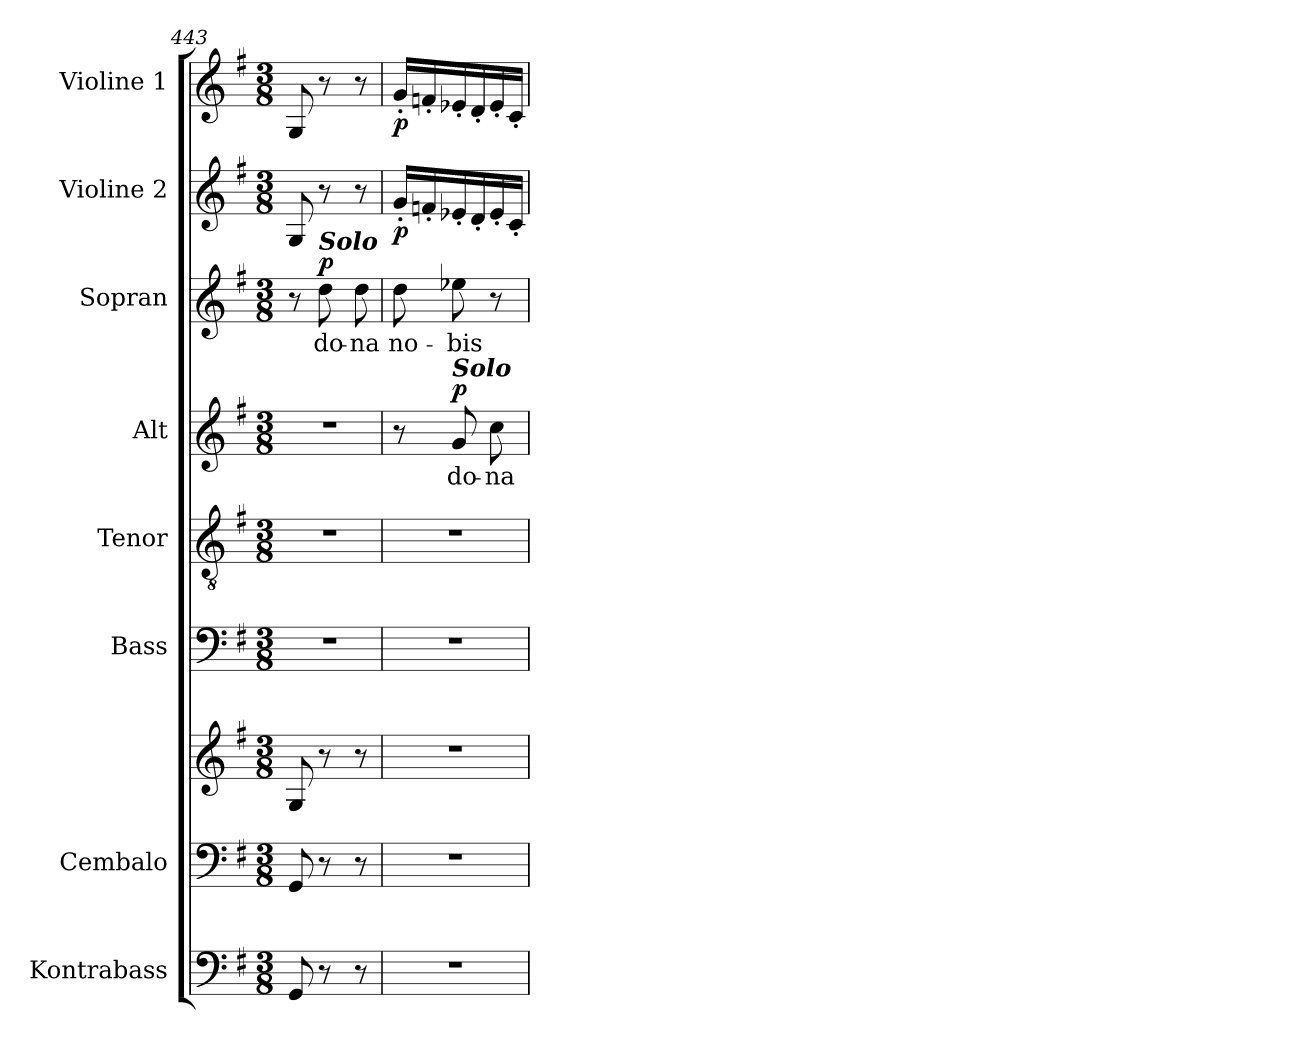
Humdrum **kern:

**kern	**kern	**kern	**kern	**kern	**kern	**text	**dynam	**kern	**text	**dynam	**kern	**dynam	**kern	**dynam
*part8	*part7	*part7	*part6	*part5	*part4	*part4	*part4	*part3	*part3	*part3	*part2	*part2	*part1	*part1
*staff9	*staff8	*staff7	*staff6	*staff5	*staff4	*staff4	*staff4	*staff3	*staff3	*staff3	*staff2	*staff2	*staff1	*staff1
*I"Kontrabass	*I"Cembalo	*	*I"Bass	*I"Tenor	*I"Alt	*	*	*I"Sopran	*	*	*I"Violine 2	*	*I"Violine 1	*
*I'Kb.	*I'Cemb.	*	*I'B.	*I'T.	*I'A.	*	*	*I'S.	*	*	*I'Vl. 2	*	*I'Vl. 1	*
*clefF4	*clefF4	*clefG2	*clefF4	*clefGv2	*clefG2	*	*	*clefG2	*	*	*clefG2	*	*clefG2	*
*ITrd7c12	*	*	*	*	*	*	*	*	*	*	*	*	*	*
*k[f#]	*k[f#]	*k[f#]	*k[f#]	*k[f#]	*k[f#]	*	*	*k[f#]	*	*	*k[f#]	*	*k[f#]	*
*G:	*G:	*G:	*G:	*G:	*G:	*	*	*G:	*	*	*G:	*	*G:	*
*M3/8	*M3/8	*M3/8	*M3/8	*M3/8	*M3/8	*	*	*M3/8	*	*	*M3/8	*	*M3/8	*
=443	=443	=443	=443	=443	=443	=443	=443	=443	=443	=443	=443	=443	=443	=443
8GGG/	8GG/	8G/	4.r	4.r	4.r	.	.	8r	.	.	8G/	.	8G/	.
!	!	!	!	!	!	!	!	!LO:TX:a:Bi:t=Solo	!	!	!	!	!	!
!	!	!	!	!	!	!	!	!	!LO:LY:b	!LO:DY:a	!	!	!	!
8r	8r	8r	.	.	.	.	.	8dd\	do-	p	8r	.	8r	.
!	!	!	!	!	!	!	!	!	!LO:LY:b	!	!	!	!	!
8r	8r	8r	.	.	.	.	.	8dd\	-na	.	8r	.	8r	.
!!LO:PB:g=z
=444	=444	=444	=444	=444	=444	=444	=444	=444	=444	=444	=444	=444	=444	=444
!	!	!	!	!	!	!	!	!	!LO:LY:b	!	!	!LO:DY:b	!	!LO:DY:b
4.r	4.r	4.r	4.r	4.r	8r	.	.	8dd\	no-	.	16g'</LL	p	16g'</LL	p
.	.	.	.	.	.	.	.	.	.	.	16fn'</	.	16fn'</	.
!	!	!	!	!	!LO:TX:a:Bi:t=Solo	!	!	!	!	!	!	!	!	!
!	!	!	!	!	!	!LO:LY:b	!LO:DY:a	!	!LO:LY:b	!	!	!	!	!
.	.	.	.	.	8g/	do-	p	8ee-X\	-bis	.	16e-X'</	.	16e-X'</	.
.	.	.	.	.	.	.	.	.	.	.	16d'</	.	16d'</	.
!	!	!	!	!	!	!LO:LY:b	!	!	!	!	!	!	!	!
.	.	.	.	.	8cc\	-na	.	8r	.	.	16e-'</	.	16e-'</	.
.	.	.	.	.	.	.	.	.	.	.	16c'</JJ	.	16c'</JJ	.
=	=	=	=	=	=	=	=	=	=	=	=	=	=	=
*-	*-	*-	*-	*-	*-	*-	*-	*-	*-	*-	*-	*-	*-	*-
